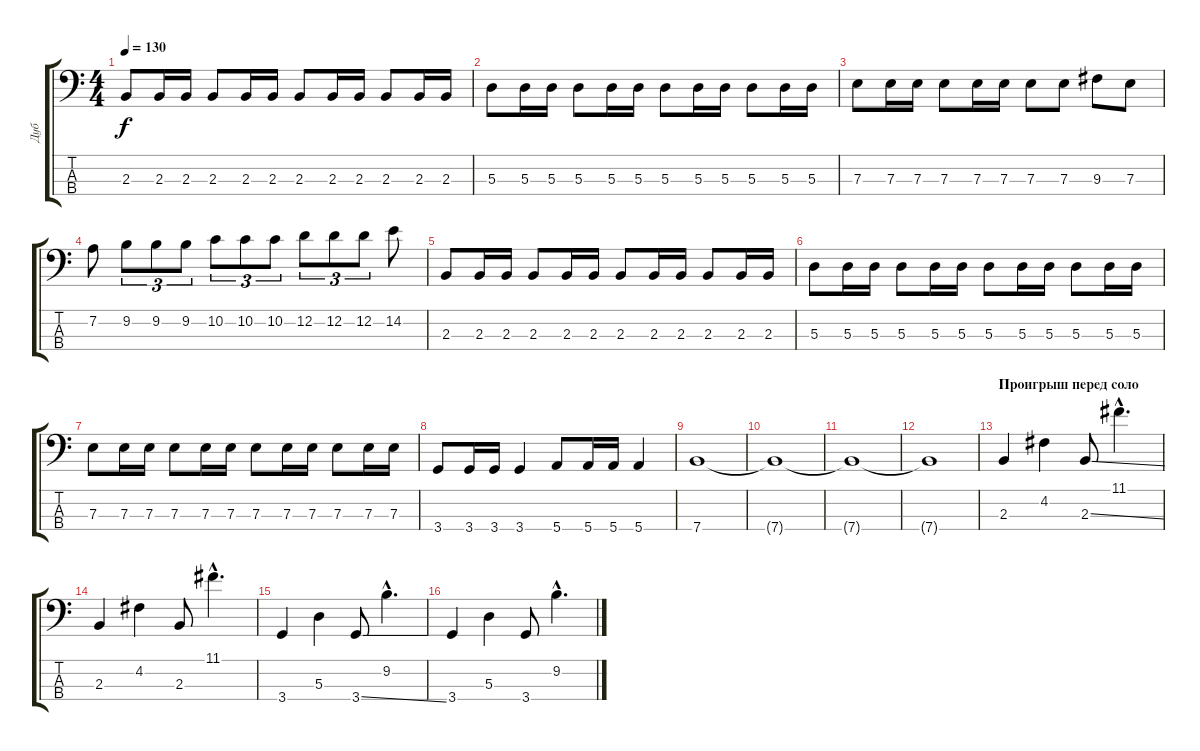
\track ("Дуб" "Дуб") {instrument electricbassfinger}
\staff {score tabs}
\tuning (G2 D2 A1 E1) {hide}
\ts (4 4)
\tempo 130
\clef f4
\ks c
2.3.8{dy f} 2.3.16 2.3.16 2.3.8 2.3.16 2.3.16 2.3.8 2.3.16 2.3.16 2.3.8 2.3.16 2.3.16 |
5.3.8 5.3.16 5.3.16 5.3.8 5.3.16 5.3.16 5.3.8 5.3.16 5.3.16 5.3.8 5.3.16 5.3.16 |
7.3.8 7.3.16 7.3.16 7.3.8 7.3.16 7.3.16 7.3.8 7.3.8 9.3.8 7.3.8 |
7.2.8 9.2.8{tu (3 2)} 9.2.8{tu (3 2)} 9.2.8{tu (3 2)} 10.2.8{tu (3 2)} 10.2.8{tu (3 2)} 10.2.8{tu (3 2)} 12.2.8{tu (3 2)} 12.2.8{tu (3 2)} 12.2.8{tu (3 2)} 14.2.8 |
2.3.8 2.3.16 2.3.16 2.3.8 2.3.16 2.3.16 2.3.8 2.3.16 2.3.16 2.3.8 2.3.16 2.3.16 |
5.3.8 5.3.16 5.3.16 5.3.8 5.3.16 5.3.16 5.3.8 5.3.16 5.3.16 5.3.8 5.3.16 5.3.16 |
7.3.8 7.3.16 7.3.16 7.3.8 7.3.16 7.3.16 7.3.8 7.3.16 7.3.16 7.3.8 7.3.16 7.3.16 |
3.4.8 3.4.16 3.4.16 3.4.4 5.4.8 5.4.16 5.4.16 5.4.4 |
7.4.1 |
7.4{t}.1 |
7.4{t}.1 |
7.4{t}.1 |
\section ("" "Проигрыш перед соло")
2.3.4 4.2.4 2.3{ss}.8 11.1{hac}.4{d} |
2.3.4 4.2.4 2.3.8 11.1{hac}.4{d} |
3.4.4 5.3.4 3.4{ss}.8 9.2{hac}.4{d} |
3.4.4 5.3.4 3.4{ss}.8 9.2{hac}.4{d}
